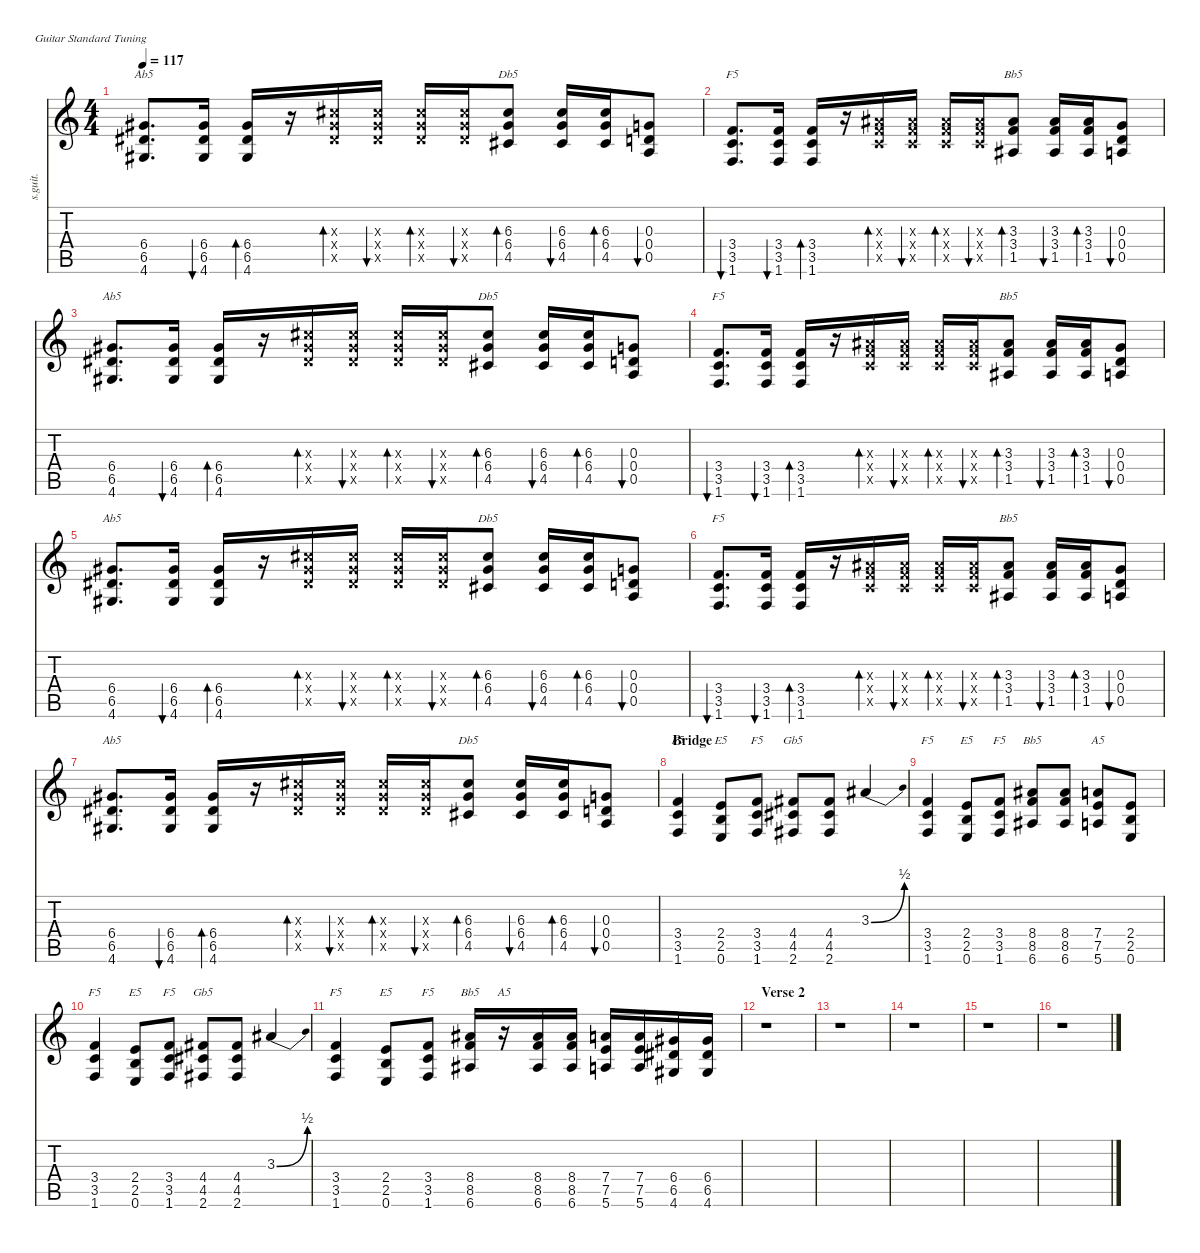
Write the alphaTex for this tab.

\defaultSystemsLayout 4
\hideDynamics
\bracketExtendMode nobrackets
\track ("Kurt Cobain" "s.guit.") {instrument distortionguitar}
\staff {score tabs}
\tuning (E4 B3 G3 D3 A2 E2)
\chord ("Db5" 3 1 2 2 0 x) {showdiagram false}
\chord ("F5" 3 1 2 2 0 x) {showdiagram false}
\chord ("Bb5" 3 1 2 2 0 x) {showdiagram false}
\chord ("Ab5" 3 1 2 2 0 x) {showdiagram false}
\chord ("E5" 3 1 2 2 0 x) {showdiagram false}
\chord ("Gb5" 3 1 2 2 0 x) {showdiagram false}
\chord ("A5" 3 1 2 2 0 x) {showdiagram false}
\ts (4 4)
\tempo 117
\clef g2
\ks c
(6.4{acc #} 6.5{acc #} 4.6{acc #}).8{d ch "Ab5" lyrics (0 "") lyrics (1 "") lyrics (2 "") lyrics (3 "") lyrics (4 "") dy f} (6.4{acc #} 6.5{acc #} 4.6{acc #}).16{bu 30 lyrics (0 "") lyrics (1 "") lyrics (2 "") lyrics (3 "") lyrics (4 "")} (6.4{acc #} 6.5{acc #} 4.6{acc #}).16{bd 30 lyrics (0 "") lyrics (1 "") lyrics (2 "") lyrics (3 "") lyrics (4 "")} r.16 (6.3{x acc #} 6.4{x acc #} 6.5{x acc #}).16{bd 30 lyrics (0 "") lyrics (1 "") lyrics (2 "") lyrics (3 "") lyrics (4 "")} (6.3{x acc #} 6.4{x acc #} 6.5{x acc #}).16{bu 30 lyrics (0 "") lyrics (1 "") lyrics (2 "") lyrics (3 "") lyrics (4 "")} (6.3{x acc #} 6.4{x acc #} 6.5{x acc #}).16{bd 30 lyrics (0 "") lyrics (1 "") lyrics (2 "") lyrics (3 "") lyrics (4 "")} (6.3{x acc #} 6.4{x acc #} 6.5{x acc #}).16{bu 30 lyrics (0 "") lyrics (1 "") lyrics (2 "") lyrics (3 "") lyrics (4 "")} (6.3{acc #} 6.4{acc #} 4.5{acc #}).8{bd 30 ch "Db5" lyrics (0 "") lyrics (1 "") lyrics (2 "") lyrics (3 "") lyrics (4 "")} (6.3{acc #} 6.4{acc #} 4.5{acc #}).16{bu 30 lyrics (0 "") lyrics (1 "") lyrics (2 "") lyrics (3 "") lyrics (4 "")} (6.3{acc #} 6.4{acc #} 4.5{acc #}).16{bd 30 lyrics (0 "") lyrics (1 "") lyrics (2 "") lyrics (3 "") lyrics (4 "")} (0.3 0.4 0.5).8{bu 30 lyrics (0 "") lyrics (1 "") lyrics (2 "") lyrics (3 "") lyrics (4 "")} |
(3.4 3.5 1.6).8{d bu 30 ch "F5" lyrics (0 "") lyrics (1 "") lyrics (2 "") lyrics (3 "") lyrics (4 "")} (3.4 3.5 1.6).16{bu 30 lyrics (0 "") lyrics (1 "") lyrics (2 "") lyrics (3 "") lyrics (4 "")} (3.4 3.5 1.6).16{bd 30 lyrics (0 "") lyrics (1 "") lyrics (2 "") lyrics (3 "") lyrics (4 "")} r.16 (3.3{x acc #} 3.4{x} 3.5{x}).16{bd 30 lyrics (0 "") lyrics (1 "") lyrics (2 "") lyrics (3 "") lyrics (4 "")} (3.3{x acc #} 3.4{x} 3.5{x}).16{bu 30 lyrics (0 "") lyrics (1 "") lyrics (2 "") lyrics (3 "") lyrics (4 "")} (3.3{x acc #} 3.4{x} 3.5{x}).16{bd 30 lyrics (0 "") lyrics (1 "") lyrics (2 "") lyrics (3 "") lyrics (4 "")} (3.3{x acc #} 3.4{x} 3.5{x}).16{bu 30 lyrics (0 "") lyrics (1 "") lyrics (2 "") lyrics (3 "") lyrics (4 "")} (3.3{acc #} 3.4 1.5{acc #}).8{bd 30 ch "Bb5" lyrics (0 "") lyrics (1 "") lyrics (2 "") lyrics (3 "") lyrics (4 "")} (3.3{acc #} 3.4 1.5{acc #}).16{bu 30 lyrics (0 "") lyrics (1 "") lyrics (2 "") lyrics (3 "") lyrics (4 "")} (3.3{acc #} 3.4 1.5{acc #}).16{bd 30 lyrics (0 "") lyrics (1 "") lyrics (2 "") lyrics (3 "") lyrics (4 "")} (0.3 0.4 0.5).8{bu 30 lyrics (0 "") lyrics (1 "") lyrics (2 "") lyrics (3 "") lyrics (4 "")} |
(6.4{acc #} 6.5{acc #} 4.6{acc #}).8{d ch "Ab5" lyrics (0 "") lyrics (1 "") lyrics (2 "") lyrics (3 "") lyrics (4 "")} (6.4{acc #} 6.5{acc #} 4.6{acc #}).16{bu 30 lyrics (0 "") lyrics (1 "") lyrics (2 "") lyrics (3 "") lyrics (4 "")} (6.4{acc #} 6.5{acc #} 4.6{acc #}).16{bd 30 lyrics (0 "") lyrics (1 "") lyrics (2 "") lyrics (3 "") lyrics (4 "")} r.16 (6.3{x acc #} 6.4{x acc #} 6.5{x acc #}).16{bd 30 lyrics (0 "") lyrics (1 "") lyrics (2 "") lyrics (3 "") lyrics (4 "")} (6.3{x acc #} 6.4{x acc #} 6.5{x acc #}).16{bu 30 lyrics (0 "") lyrics (1 "") lyrics (2 "") lyrics (3 "") lyrics (4 "")} (6.3{x acc #} 6.4{x acc #} 6.5{x acc #}).16{bd 30 lyrics (0 "") lyrics (1 "") lyrics (2 "") lyrics (3 "") lyrics (4 "")} (6.3{x acc #} 6.4{x acc #} 6.5{x acc #}).16{bu 30 lyrics (0 "") lyrics (1 "") lyrics (2 "") lyrics (3 "") lyrics (4 "")} (6.3{acc #} 6.4{acc #} 4.5{acc #}).8{bd 30 ch "Db5" lyrics (0 "") lyrics (1 "") lyrics (2 "") lyrics (3 "") lyrics (4 "")} (6.3{acc #} 6.4{acc #} 4.5{acc #}).16{bu 30 lyrics (0 "") lyrics (1 "") lyrics (2 "") lyrics (3 "") lyrics (4 "")} (6.3{acc #} 6.4{acc #} 4.5{acc #}).16{bd 30 lyrics (0 "") lyrics (1 "") lyrics (2 "") lyrics (3 "") lyrics (4 "")} (0.3 0.4 0.5).8{bu 30 lyrics (0 "") lyrics (1 "") lyrics (2 "") lyrics (3 "") lyrics (4 "")} |
(3.4 3.5 1.6).8{d bu 30 ch "F5" lyrics (0 "") lyrics (1 "") lyrics (2 "") lyrics (3 "") lyrics (4 "")} (3.4 3.5 1.6).16{bu 30 lyrics (0 "") lyrics (1 "") lyrics (2 "") lyrics (3 "") lyrics (4 "")} (3.4 3.5 1.6).16{bd 30 lyrics (0 "") lyrics (1 "") lyrics (2 "") lyrics (3 "") lyrics (4 "")} r.16 (3.3{x acc #} 3.4{x} 3.5{x}).16{bd 30 lyrics (0 "") lyrics (1 "") lyrics (2 "") lyrics (3 "") lyrics (4 "")} (3.3{x acc #} 3.4{x} 3.5{x}).16{bu 30 lyrics (0 "") lyrics (1 "") lyrics (2 "") lyrics (3 "") lyrics (4 "")} (3.3{x acc #} 3.4{x} 3.5{x}).16{bd 30 lyrics (0 "") lyrics (1 "") lyrics (2 "") lyrics (3 "") lyrics (4 "")} (3.3{x acc #} 3.4{x} 3.5{x}).16{bu 30 lyrics (0 "") lyrics (1 "") lyrics (2 "") lyrics (3 "") lyrics (4 "")} (3.3{acc #} 3.4 1.5{acc #}).8{bd 30 ch "Bb5" lyrics (0 "") lyrics (1 "") lyrics (2 "") lyrics (3 "") lyrics (4 "")} (3.3{acc #} 3.4 1.5{acc #}).16{bu 30 lyrics (0 "") lyrics (1 "") lyrics (2 "") lyrics (3 "") lyrics (4 "")} (3.3{acc #} 3.4 1.5{acc #}).16{bd 30 lyrics (0 "") lyrics (1 "") lyrics (2 "") lyrics (3 "") lyrics (4 "")} (0.3 0.4 0.5).8{bu 30 lyrics (0 "") lyrics (1 "") lyrics (2 "") lyrics (3 "") lyrics (4 "")} |
(6.4{acc #} 6.5{acc #} 4.6{acc #}).8{d ch "Ab5" lyrics (0 "") lyrics (1 "") lyrics (2 "") lyrics (3 "") lyrics (4 "")} (6.4{acc #} 6.5{acc #} 4.6{acc #}).16{bu 30 lyrics (0 "") lyrics (1 "") lyrics (2 "") lyrics (3 "") lyrics (4 "")} (6.4{acc #} 6.5{acc #} 4.6{acc #}).16{bd 30 lyrics (0 "") lyrics (1 "") lyrics (2 "") lyrics (3 "") lyrics (4 "")} r.16 (6.3{x acc #} 6.4{x acc #} 6.5{x acc #}).16{bd 30 lyrics (0 "") lyrics (1 "") lyrics (2 "") lyrics (3 "") lyrics (4 "")} (6.3{x acc #} 6.4{x acc #} 6.5{x acc #}).16{bu 30 lyrics (0 "") lyrics (1 "") lyrics (2 "") lyrics (3 "") lyrics (4 "")} (6.3{x acc #} 6.4{x acc #} 6.5{x acc #}).16{bd 30 lyrics (0 "") lyrics (1 "") lyrics (2 "") lyrics (3 "") lyrics (4 "")} (6.3{x acc #} 6.4{x acc #} 6.5{x acc #}).16{bu 30 lyrics (0 "") lyrics (1 "") lyrics (2 "") lyrics (3 "") lyrics (4 "")} (6.3{acc #} 6.4{acc #} 4.5{acc #}).8{bd 30 ch "Db5" lyrics (0 "") lyrics (1 "") lyrics (2 "") lyrics (3 "") lyrics (4 "")} (6.3{acc #} 6.4{acc #} 4.5{acc #}).16{bu 30 lyrics (0 "") lyrics (1 "") lyrics (2 "") lyrics (3 "") lyrics (4 "")} (6.3{acc #} 6.4{acc #} 4.5{acc #}).16{bd 30 lyrics (0 "") lyrics (1 "") lyrics (2 "") lyrics (3 "") lyrics (4 "")} (0.3 0.4 0.5).8{bu 30 lyrics (0 "") lyrics (1 "") lyrics (2 "") lyrics (3 "") lyrics (4 "")} |
(3.4 3.5 1.6).8{d bu 30 ch "F5" lyrics (0 "") lyrics (1 "") lyrics (2 "") lyrics (3 "") lyrics (4 "")} (3.4 3.5 1.6).16{bu 30 lyrics (0 "") lyrics (1 "") lyrics (2 "") lyrics (3 "") lyrics (4 "")} (3.4 3.5 1.6).16{bd 30 lyrics (0 "") lyrics (1 "") lyrics (2 "") lyrics (3 "") lyrics (4 "")} r.16 (3.3{x acc #} 3.4{x} 3.5{x}).16{bd 30 lyrics (0 "") lyrics (1 "") lyrics (2 "") lyrics (3 "") lyrics (4 "")} (3.3{x acc #} 3.4{x} 3.5{x}).16{bu 30 lyrics (0 "") lyrics (1 "") lyrics (2 "") lyrics (3 "") lyrics (4 "")} (3.3{x acc #} 3.4{x} 3.5{x}).16{bd 30 lyrics (0 "") lyrics (1 "") lyrics (2 "") lyrics (3 "") lyrics (4 "")} (3.3{x acc #} 3.4{x} 3.5{x}).16{bu 30 lyrics (0 "") lyrics (1 "") lyrics (2 "") lyrics (3 "") lyrics (4 "")} (3.3{acc #} 3.4 1.5{acc #}).8{bd 30 ch "Bb5" lyrics (0 "") lyrics (1 "") lyrics (2 "") lyrics (3 "") lyrics (4 "")} (3.3{acc #} 3.4 1.5{acc #}).16{bu 30 lyrics (0 "") lyrics (1 "") lyrics (2 "") lyrics (3 "") lyrics (4 "")} (3.3{acc #} 3.4 1.5{acc #}).16{bd 30 lyrics (0 "") lyrics (1 "") lyrics (2 "") lyrics (3 "") lyrics (4 "")} (0.3 0.4 0.5).8{bu 30 lyrics (0 "") lyrics (1 "") lyrics (2 "") lyrics (3 "") lyrics (4 "")} |
(6.4{acc #} 6.5{acc #} 4.6{acc #}).8{d ch "Ab5" lyrics (0 "") lyrics (1 "") lyrics (2 "") lyrics (3 "") lyrics (4 "")} (6.4{acc #} 6.5{acc #} 4.6{acc #}).16{bu 30 lyrics (0 "") lyrics (1 "") lyrics (2 "") lyrics (3 "") lyrics (4 "")} (6.4{acc #} 6.5{acc #} 4.6{acc #}).16{bd 30 lyrics (0 "") lyrics (1 "") lyrics (2 "") lyrics (3 "") lyrics (4 "")} r.16 (6.3{x acc #} 6.4{x acc #} 6.5{x acc #}).16{bd 30 lyrics (0 "") lyrics (1 "") lyrics (2 "") lyrics (3 "") lyrics (4 "")} (6.3{x acc #} 6.4{x acc #} 6.5{x acc #}).16{bu 30 lyrics (0 "") lyrics (1 "") lyrics (2 "") lyrics (3 "") lyrics (4 "")} (6.3{x acc #} 6.4{x acc #} 6.5{x acc #}).16{bd 30 lyrics (0 "") lyrics (1 "") lyrics (2 "") lyrics (3 "") lyrics (4 "")} (6.3{x acc #} 6.4{x acc #} 6.5{x acc #}).16{bu 30 lyrics (0 "") lyrics (1 "") lyrics (2 "") lyrics (3 "") lyrics (4 "")} (6.3{acc #} 6.4{acc #} 4.5{acc #}).8{bd 30 ch "Db5" lyrics (0 "") lyrics (1 "") lyrics (2 "") lyrics (3 "") lyrics (4 "")} (6.3{acc #} 6.4{acc #} 4.5{acc #}).16{bu 30 lyrics (0 "") lyrics (1 "") lyrics (2 "") lyrics (3 "") lyrics (4 "")} (6.3{acc #} 6.4{acc #} 4.5{acc #}).16{bd 30 lyrics (0 "") lyrics (1 "") lyrics (2 "") lyrics (3 "") lyrics (4 "")} (0.3 0.4 0.5).8{bu 30 lyrics (0 "") lyrics (1 "") lyrics (2 "") lyrics (3 "") lyrics (4 "")} |
\section ("" "Bridge")
(3.4 3.5 1.6).4{ch "F5" lyrics (0 "") lyrics (1 "") lyrics (2 "") lyrics (3 "") lyrics (4 "")} (2.4 2.5 0.6).8{ch "E5" lyrics (0 "") lyrics (1 "") lyrics (2 "") lyrics (3 "") lyrics (4 "")} (3.4 3.5 1.6).8{ch "F5" lyrics (0 "") lyrics (1 "") lyrics (2 "") lyrics (3 "") lyrics (4 "")} (4.4{acc #} 4.5{acc #} 2.6{acc #}).8{ch "Gb5" lyrics (0 "") lyrics (1 "") lyrics (2 "") lyrics (3 "") lyrics (4 "")} (4.4{acc #} 4.5{acc #} 2.6{acc #}).8{lyrics (0 "") lyrics (1 "") lyrics (2 "") lyrics (3 "") lyrics (4 "")} 3.3{be (bend 0 0 15 2) acc #}.4{lyrics (0 "") lyrics (1 "") lyrics (2 "") lyrics (3 "") lyrics (4 "")} |
(3.4 3.5 1.6).4{ch "F5" lyrics (0 "") lyrics (1 "") lyrics (2 "") lyrics (3 "") lyrics (4 "")} (2.4 2.5 0.6).8{ch "E5" lyrics (0 "") lyrics (1 "") lyrics (2 "") lyrics (3 "") lyrics (4 "")} (3.4 3.5 1.6).8{ch "F5" lyrics (0 "") lyrics (1 "") lyrics (2 "") lyrics (3 "") lyrics (4 "")} (8.4{acc #} 8.5 6.6{acc #}).8{ch "Bb5" lyrics (0 "") lyrics (1 "") lyrics (2 "") lyrics (3 "") lyrics (4 "")} (8.4{acc #} 8.5 6.6{acc #}).8{lyrics (0 "") lyrics (1 "") lyrics (2 "") lyrics (3 "") lyrics (4 "")} (7.4 7.5 5.6).8{ch "A5" lyrics (0 "") lyrics (1 "") lyrics (2 "") lyrics (3 "") lyrics (4 "")} (2.4 2.5 0.6).8{lyrics (0 "") lyrics (1 "") lyrics (2 "") lyrics (3 "") lyrics (4 "")} |
(3.4 3.5 1.6).4{ch "F5" lyrics (0 "") lyrics (1 "") lyrics (2 "") lyrics (3 "") lyrics (4 "")} (2.4 2.5 0.6).8{ch "E5" lyrics (0 "") lyrics (1 "") lyrics (2 "") lyrics (3 "") lyrics (4 "")} (3.4 3.5 1.6).8{ch "F5" lyrics (0 "") lyrics (1 "") lyrics (2 "") lyrics (3 "") lyrics (4 "")} (4.4{acc #} 4.5{acc #} 2.6{acc #}).8{ch "Gb5" lyrics (0 "") lyrics (1 "") lyrics (2 "") lyrics (3 "") lyrics (4 "")} (4.4{acc #} 4.5{acc #} 2.6{acc #}).8{lyrics (0 "") lyrics (1 "") lyrics (2 "") lyrics (3 "") lyrics (4 "")} 3.3{be (bend 0 0 15 2) acc #}.4{lyrics (0 "") lyrics (1 "") lyrics (2 "") lyrics (3 "") lyrics (4 "")} |
(3.4 3.5 1.6).4{ch "F5" lyrics (0 "") lyrics (1 "") lyrics (2 "") lyrics (3 "") lyrics (4 "")} (2.4 2.5 0.6).8{ch "E5" lyrics (0 "") lyrics (1 "") lyrics (2 "") lyrics (3 "") lyrics (4 "")} (3.4 3.5 1.6).8{ch "F5" lyrics (0 "") lyrics (1 "") lyrics (2 "") lyrics (3 "") lyrics (4 "")} (8.4{acc #} 8.5 6.6{acc #}).16{ch "Bb5" lyrics (0 "") lyrics (1 "") lyrics (2 "") lyrics (3 "") lyrics (4 "")} r.16{ch "A5"} (8.4{acc #} 8.5 6.6{acc #}).16{lyrics (0 "") lyrics (1 "") lyrics (2 "") lyrics (3 "") lyrics (4 "")} (8.4{acc #} 8.5 6.6{acc #}).16{lyrics (0 "") lyrics (1 "") lyrics (2 "") lyrics (3 "") lyrics (4 "")} (7.4 7.5 5.6).16{lyrics (0 "") lyrics (1 "") lyrics (2 "") lyrics (3 "") lyrics (4 "")} (7.4 7.5 5.6).16{lyrics (0 "") lyrics (1 "") lyrics (2 "") lyrics (3 "") lyrics (4 "")} (6.4{acc #} 6.5{acc #} 4.6{acc #}).16{lyrics (0 "") lyrics (1 "") lyrics (2 "") lyrics (3 "") lyrics (4 "")} (6.4{acc #} 6.5{acc #} 4.6{acc #}).16{lyrics (0 "") lyrics (1 "") lyrics (2 "") lyrics (3 "") lyrics (4 "")} |
\section ("" "Verse 2")
r.1 |
r.1 |
r.1 |
r.1 |
r.1
